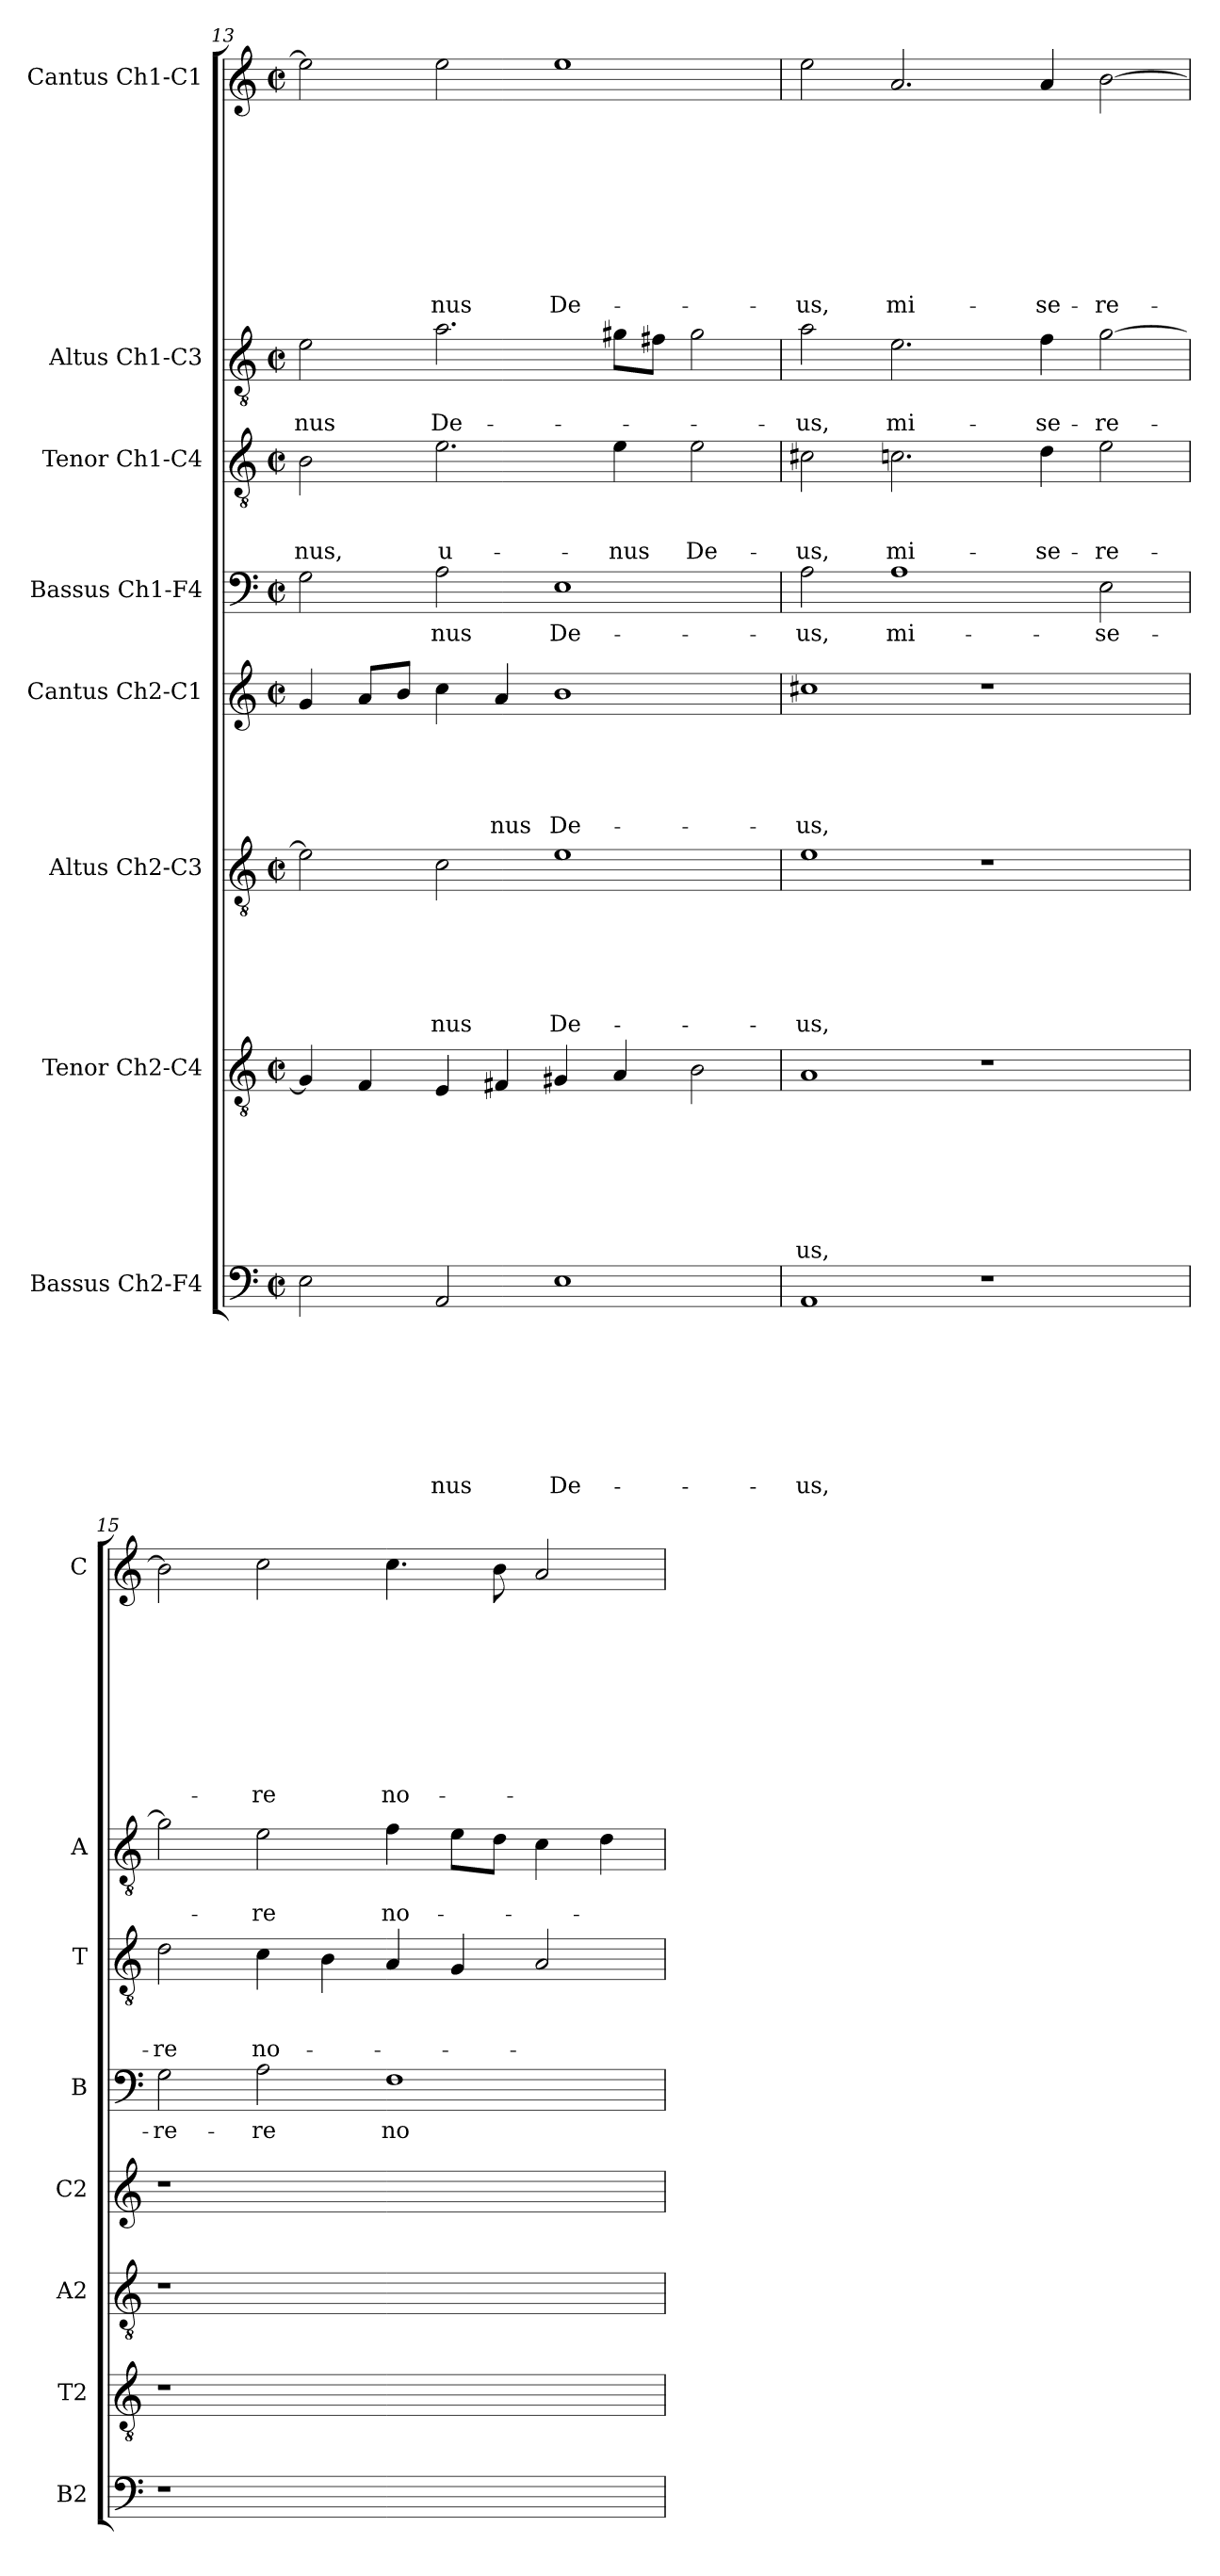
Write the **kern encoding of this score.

**kern	**text	**text	**text	**text	**text	**text	**text	**text	**kern	**text	**text	**text	**text	**text	**text	**text	**kern	**text	**text	**text	**text	**text	**text	**kern	**text	**text	**text	**text	**text	**kern	**text	**kern	**text	**text	**text	**kern	**text	**text	**kern	**text	**text	**text	**text	**text	**text	**text	**text	**text
*part8	*part8	*part8	*part8	*part8	*part8	*part8	*part8	*part8	*part7	*part7	*part7	*part7	*part7	*part7	*part7	*part7	*part6	*part6	*part6	*part6	*part6	*part6	*part6	*part5	*part5	*part5	*part5	*part5	*part5	*part4	*part4	*part3	*part3	*part3	*part3	*part2	*part2	*part2	*part1	*part1	*part1	*part1	*part1	*part1	*part1	*part1	*part1	*part1
*staff8	*staff8	*staff8	*staff8	*staff8	*staff8	*staff8	*staff8	*staff8	*staff7	*staff7	*staff7	*staff7	*staff7	*staff7	*staff7	*staff7	*staff6	*staff6	*staff6	*staff6	*staff6	*staff6	*staff6	*staff5	*staff5	*staff5	*staff5	*staff5	*staff5	*staff4	*staff4	*staff3	*staff3	*staff3	*staff3	*staff2	*staff2	*staff2	*staff1	*staff1	*staff1	*staff1	*staff1	*staff1	*staff1	*staff1	*staff1	*staff1
*I"Bassus Ch2-F4	*	*	*	*	*	*	*	*	*I"Tenor Ch2-C4	*	*	*	*	*	*	*	*I"Altus Ch2-C3	*	*	*	*	*	*	*I"Cantus Ch2-C1	*	*	*	*	*	*I"Bassus Ch1-F4	*	*I"Tenor Ch1-C4	*	*	*	*I"Altus Ch1-C3	*	*	*I"Cantus Ch1-C1	*	*	*	*	*	*	*	*	*
*I'B2	*	*	*	*	*	*	*	*	*I'T2	*	*	*	*	*	*	*	*I'A2	*	*	*	*	*	*	*I'C2	*	*	*	*	*	*I'B	*	*I'T	*	*	*	*I'A	*	*	*I'C	*	*	*	*	*	*	*	*	*
*clefF4	*	*	*	*	*	*	*	*	*clefGv2	*	*	*	*	*	*	*	*clefGv2	*	*	*	*	*	*	*clefG2	*	*	*	*	*	*clefF4	*	*clefGv2	*	*	*	*clefGv2	*	*	*clefG2	*	*	*	*	*	*	*	*	*
*k[]	*	*	*	*	*	*	*	*	*k[]	*	*	*	*	*	*	*	*k[]	*	*	*	*	*	*	*k[]	*	*	*	*	*	*k[]	*	*k[]	*	*	*	*k[]	*	*	*k[]	*	*	*	*	*	*	*	*	*
*C:	*	*	*	*	*	*	*	*	*C:	*	*	*	*	*	*	*	*C:	*	*	*	*	*	*	*C:	*	*	*	*	*	*C:	*	*C:	*	*	*	*C:	*	*	*C:	*	*	*	*	*	*	*	*	*
*M2/2	*	*	*	*	*	*	*	*	*M2/2	*	*	*	*	*	*	*	*M2/2	*	*	*	*	*	*	*M2/2	*	*	*	*	*	*M2/2	*	*M2/2	*	*	*	*M2/2	*	*	*M2/2	*	*	*	*	*	*	*	*	*
*met(c|)	*	*	*	*	*	*	*	*	*met(c|)	*	*	*	*	*	*	*	*met(c|)	*	*	*	*	*	*	*met(c|)	*	*	*	*	*	*met(c|)	*	*met(c|)	*	*	*	*met(c|)	*	*	*met(c|)	*	*	*	*	*	*	*	*	*
=13	=13	=13	=13	=13	=13	=13	=13	=13	=13	=13	=13	=13	=13	=13	=13	=13	=13	=13	=13	=13	=13	=13	=13	=13	=13	=13	=13	=13	=13	=13	=13	=13	=13	=13	=13	=13	=13	=13	=13	=13	=13	=13	=13	=13	=13	=13	=13	=13
!	!	!	!	!	!	!	!	!	!	!	!	!	!	!	!	!	!	!	!	!	!	!	!	!	!	!	!	!	!	!	!	!	!	!	!LO:LY:b	!	!	!LO:LY:b	!	!	!	!	!	!	!	!	!	!
2E\	.	.	.	.	.	.	.	.	4G/]	.	.	.	.	.	.	.	2e\]	.	.	.	.	.	.	4g/	.	.	.	.	.	2G\	.	2B\	.	.	-nus,	2e\	.	-nus	2ee\]	.	.	.	.	.	.	.	.	.
.	.	.	.	.	.	.	.	.	4F/	.	.	.	.	.	.	.	.	.	.	.	.	.	.	8a/L	.	.	.	.	.	.	.	.	.	.	.	.	.	.	.	.	.	.	.	.	.	.	.	.
.	.	.	.	.	.	.	.	.	.	.	.	.	.	.	.	.	.	.	.	.	.	.	.	8b/J	.	.	.	.	.	.	.	.	.	.	.	.	.	.	.	.	.	.	.	.	.	.	.	.
!	!	!	!	!	!	!	!	!LO:LY:b	!	!	!	!	!	!	!	!	!	!	!	!	!	!	!LO:LY:b	!	!	!	!	!	!	!	!LO:LY:b	!	!	!	!LO:LY:b	!	!	!LO:LY:b	!	!	!	!	!	!	!	!	!	!LO:LY:b
2AA/	.	.	.	.	.	.	.	-nus	4E/	.	.	.	.	.	.	.	2c\	.	.	.	.	.	-nus	4cc\	.	.	.	.	.	2A\	-nus	2.e\	.	.	u-	2.a\	.	De-	2ee\	.	.	.	.	.	.	.	.	-nus
!	!	!	!	!	!	!	!	!	!	!	!	!	!	!	!	!	!	!	!	!	!	!	!	!	!	!	!	!	!LO:LY:b	!	!	!	!	!	!	!	!	!	!	!	!	!	!	!	!	!	!	!
.	.	.	.	.	.	.	.	.	4F#X/	.	.	.	.	.	.	.	.	.	.	.	.	.	.	4a/	.	.	.	.	-nus	.	.	.	.	.	.	.	.	.	.	.	.	.	.	.	.	.	.	.
!	!	!	!	!	!	!	!	!LO:LY:b	!	!	!	!	!	!	!	!	!	!	!	!	!	!	!LO:LY:b	!	!	!	!	!	!LO:LY:b	!	!LO:LY:b	!	!	!	!	!	!	!	!	!	!	!	!	!	!	!	!	!LO:LY:b
1E	.	.	.	.	.	.	.	De-	4G#X/	.	.	.	.	.	.	.	1e	.	.	.	.	.	De-	1b	.	.	.	.	De-	1E	De-	.	.	.	.	.	.	.	1ee	.	.	.	.	.	.	.	.	De-
!	!	!	!	!	!	!	!	!	!	!	!	!	!	!	!	!	!	!	!	!	!	!	!	!	!	!	!	!	!	!	!	!	!	!	!LO:LY:b	!	!	!	!	!	!	!	!	!	!	!	!	!
.	.	.	.	.	.	.	.	.	4A/	.	.	.	.	.	.	.	.	.	.	.	.	.	.	.	.	.	.	.	.	.	.	4e\	.	.	-nus	8g#X\L	.	.	.	.	.	.	.	.	.	.	.	.
.	.	.	.	.	.	.	.	.	.	.	.	.	.	.	.	.	.	.	.	.	.	.	.	.	.	.	.	.	.	.	.	.	.	.	.	8f#X\J	.	.	.	.	.	.	.	.	.	.	.	.
!	!	!	!	!	!	!	!	!	!	!	!	!	!	!	!	!	!	!	!	!	!	!	!	!	!	!	!	!	!	!	!	!	!	!	!LO:LY:b	!	!	!	!	!	!	!	!	!	!	!	!	!
.	.	.	.	.	.	.	.	.	2B\	.	.	.	.	.	.	.	.	.	.	.	.	.	.	.	.	.	.	.	.	.	.	2e\	.	.	De-	2g#\	.	.	.	.	.	.	.	.	.	.	.	.
=14	=14	=14	=14	=14	=14	=14	=14	=14	=14	=14	=14	=14	=14	=14	=14	=14	=14	=14	=14	=14	=14	=14	=14	=14	=14	=14	=14	=14	=14	=14	=14	=14	=14	=14	=14	=14	=14	=14	=14	=14	=14	=14	=14	=14	=14	=14	=14	=14
!	!	!	!	!	!	!	!	!LO:LY:b	!	!	!	!	!	!	!	!LO:LY:b	!	!	!	!	!	!	!LO:LY:b	!	!	!	!	!	!LO:LY:b	!	!LO:LY:b	!	!	!	!LO:LY:b	!	!	!LO:LY:b	!	!	!	!	!	!	!	!	!	!LO:LY:b
1AA	.	.	.	.	.	.	.	-us,	1A	.	.	.	.	.	.	-us,	1e	.	.	.	.	.	-us,	1cc#X	.	.	.	.	-us,	2A\	-us,	2c#X\	.	.	-us,	2a\	.	-us,	2ee\	.	.	.	.	.	.	.	.	-us,
!	!	!	!	!	!	!	!	!	!	!	!	!	!	!	!	!	!	!	!	!	!	!	!	!	!	!	!	!	!	!	!LO:LY:b	!	!	!	!LO:LY:b	!	!	!LO:LY:b	!	!	!	!	!	!	!	!	!	!LO:LY:b
.	.	.	.	.	.	.	.	.	.	.	.	.	.	.	.	.	.	.	.	.	.	.	.	.	.	.	.	.	.	1A	mi-	2.cn\	.	.	mi-	2.e\	.	mi-	2.a/	.	.	.	.	.	.	.	.	mi-
1r	.	.	.	.	.	.	.	.	1r	.	.	.	.	.	.	.	1r	.	.	.	.	.	.	1r	.	.	.	.	.	.	.	.	.	.	.	.	.	.	.	.	.	.	.	.	.	.	.	.
!	!	!	!	!	!	!	!	!	!	!	!	!	!	!	!	!	!	!	!	!	!	!	!	!	!	!	!	!	!	!	!	!	!	!	!LO:LY:b	!	!	!LO:LY:b	!	!	!	!	!	!	!	!	!	!LO:LY:b
.	.	.	.	.	.	.	.	.	.	.	.	.	.	.	.	.	.	.	.	.	.	.	.	.	.	.	.	.	.	.	.	4d\	.	.	-se-	4f\	.	-se-	4a/	.	.	.	.	.	.	.	.	-se-
!	!	!	!	!	!	!	!	!	!	!	!	!	!	!	!	!	!	!	!	!	!	!	!	!	!	!	!	!	!	!	!LO:LY:b	!	!	!	!LO:LY:b	!	!	!LO:LY:b	!	!	!	!	!	!	!	!	!	!LO:LY:b
.	.	.	.	.	.	.	.	.	.	.	.	.	.	.	.	.	.	.	.	.	.	.	.	.	.	.	.	.	.	2E\	-se-	2e\	.	.	-re-	[2g\	.	-re-	[2b\	.	.	.	.	.	.	.	.	-re-
=15	=15	=15	=15	=15	=15	=15	=15	=15	=15	=15	=15	=15	=15	=15	=15	=15	=15	=15	=15	=15	=15	=15	=15	=15	=15	=15	=15	=15	=15	=15	=15	=15	=15	=15	=15	=15	=15	=15	=15	=15	=15	=15	=15	=15	=15	=15	=15	=15
!	!	!	!	!	!	!	!	!	!	!	!	!	!	!	!	!	!	!	!	!	!	!	!	!	!	!	!	!	!	!	!LO:LY:b	!	!	!	!LO:LY:b	!	!	!	!	!	!	!	!	!	!	!	!	!
1r	.	.	.	.	.	.	.	.	1r	.	.	.	.	.	.	.	1r	.	.	.	.	.	.	1r	.	.	.	.	.	2G\	-re-	2d\	.	.	-re	2g\]	.	.	2b\]	.	.	.	.	.	.	.	.	.
!	!	!	!	!	!	!	!	!	!	!	!	!	!	!	!	!	!	!	!	!	!	!	!	!	!	!	!	!	!	!	!LO:LY:b	!	!	!	!LO:LY:b	!	!	!LO:LY:b	!	!	!	!	!	!	!	!	!	!LO:LY:b
.	.	.	.	.	.	.	.	.	.	.	.	.	.	.	.	.	.	.	.	.	.	.	.	.	.	.	.	.	.	2A\	-re	4c\	.	.	no-	2e\	.	-re	2cc\	.	.	.	.	.	.	.	.	-re
.	.	.	.	.	.	.	.	.	.	.	.	.	.	.	.	.	.	.	.	.	.	.	.	.	.	.	.	.	.	.	.	4B\	.	.	.	.	.	.	.	.	.	.	.	.	.	.	.	.
!	!	!	!	!	!	!	!	!	!	!	!	!	!	!	!	!	!	!	!	!	!	!	!	!	!	!	!	!	!	!	!LO:LY:b	!	!	!	!	!	!	!LO:LY:b	!	!	!	!	!	!	!	!	!	!LO:LY:b
1ryy	.	.	.	.	.	.	.	.	1ryy	.	.	.	.	.	.	.	1ryy	.	.	.	.	.	.	1ryy	.	.	.	.	.	1F	no-	4A/	.	.	.	4f\	.	no-	4.cc\	.	.	.	.	.	.	.	.	no-
.	.	.	.	.	.	.	.	.	.	.	.	.	.	.	.	.	.	.	.	.	.	.	.	.	.	.	.	.	.	.	.	4G/	.	.	.	8e\L	.	.	.	.	.	.	.	.	.	.	.	.
.	.	.	.	.	.	.	.	.	.	.	.	.	.	.	.	.	.	.	.	.	.	.	.	.	.	.	.	.	.	.	.	.	.	.	.	8d\J	.	.	8b\	.	.	.	.	.	.	.	.	.
.	.	.	.	.	.	.	.	.	.	.	.	.	.	.	.	.	.	.	.	.	.	.	.	.	.	.	.	.	.	.	.	2A/	.	.	.	4c\	.	.	2a/	.	.	.	.	.	.	.	.	.
.	.	.	.	.	.	.	.	.	.	.	.	.	.	.	.	.	.	.	.	.	.	.	.	.	.	.	.	.	.	.	.	.	.	.	.	4d\	.	.	.	.	.	.	.	.	.	.	.	.
=	=	=	=	=	=	=	=	=	=	=	=	=	=	=	=	=	=	=	=	=	=	=	=	=	=	=	=	=	=	=	=	=	=	=	=	=	=	=	=	=	=	=	=	=	=	=	=	=
*-	*-	*-	*-	*-	*-	*-	*-	*-	*-	*-	*-	*-	*-	*-	*-	*-	*-	*-	*-	*-	*-	*-	*-	*-	*-	*-	*-	*-	*-	*-	*-	*-	*-	*-	*-	*-	*-	*-	*-	*-	*-	*-	*-	*-	*-	*-	*-	*-
